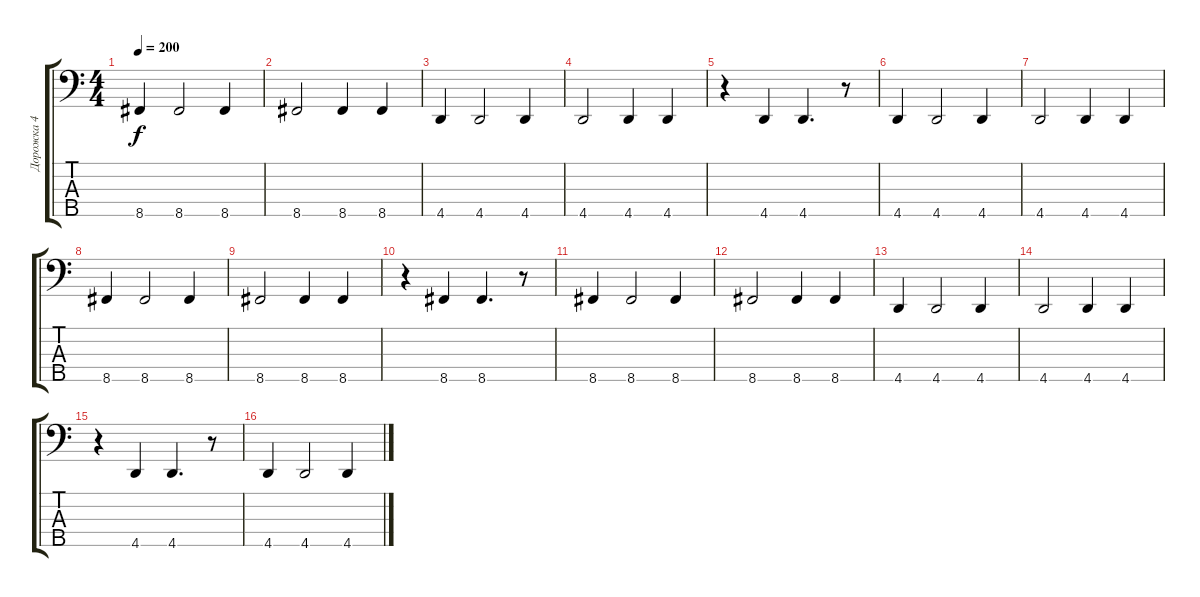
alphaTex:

\track ("Дорожка 4" "Дорожка 4") {instrument electricbasspick}
\staff {score tabs}
\tuning (G2 Eb2 Bb1 F1 Bb0) {hide}
\ts (4 4)
\tempo 200
\clef f4
\ks c
8.5.4{dy f} 8.5.2 8.5.4 |
8.5.2 8.5.4 8.5.4 |
4.5.4 4.5.2 4.5.4 |
4.5.2 4.5.4 4.5.4 |
r.4 4.5.4 4.5.4{d} r.8 |
4.5.4 4.5.2 4.5.4 |
4.5.2 4.5.4 4.5.4 |
8.5.4 8.5.2 8.5.4 |
8.5.2 8.5.4 8.5.4 |
r.4 8.5.4 8.5.4{d} r.8 |
8.5.4 8.5.2 8.5.4 |
8.5.2 8.5.4 8.5.4 |
4.5.4 4.5.2 4.5.4 |
4.5.2 4.5.4 4.5.4 |
r.4 4.5.4 4.5.4{d} r.8 |
4.5.4 4.5.2 4.5.4
